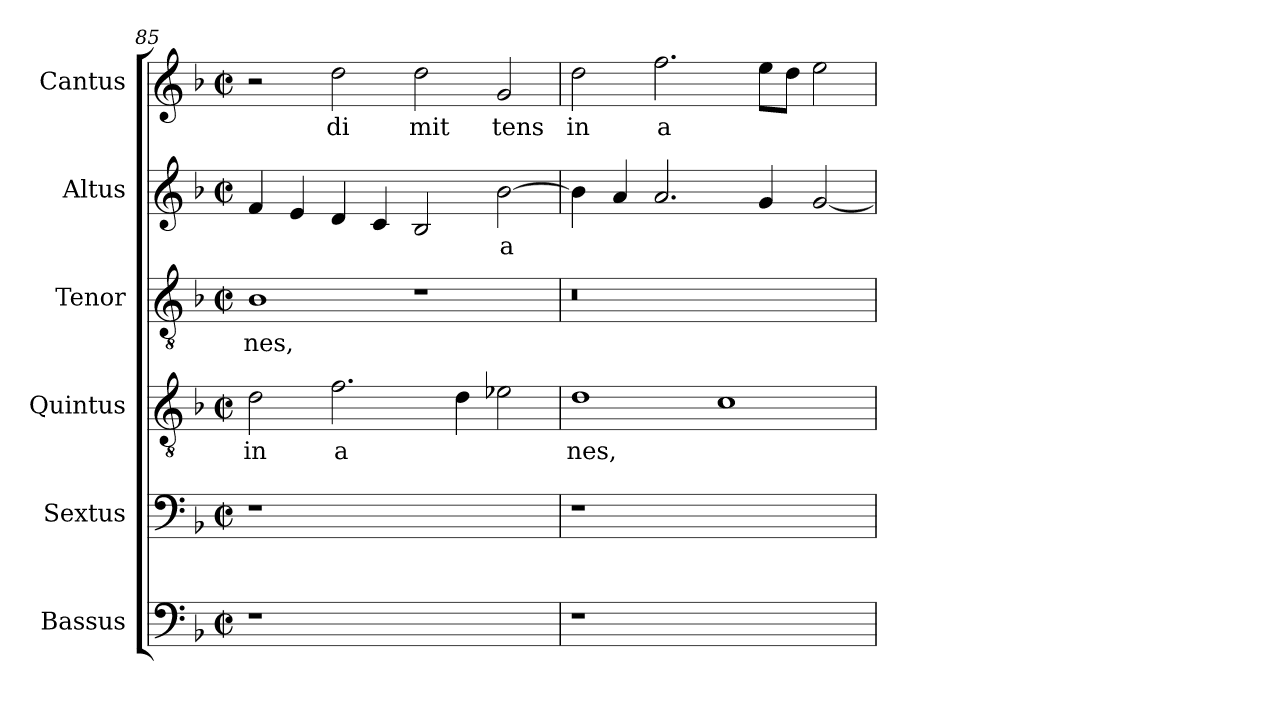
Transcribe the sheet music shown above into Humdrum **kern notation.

**kern	**kern	**kern	**text	**kern	**text	**kern	**text	**kern	**text
*part6	*part5	*part4	*part4	*part3	*part3	*part2	*part2	*part1	*part1
*staff6	*staff5	*staff4	*staff4	*staff3	*staff3	*staff2	*staff2	*staff1	*staff1
*I"Bassus	*I"Sextus	*I"Quintus	*	*I"Tenor	*	*I"Altus	*	*I"Cantus	*
*clefF4	*clefF4	*clefGv2	*	*clefGv2	*	*clefG2	*	*clefG2	*
*k[b-]	*k[b-]	*k[b-]	*	*k[b-]	*	*k[b-]	*	*k[b-]	*
*F:	*F:	*F:	*	*F:	*	*F:	*	*F:	*
*M2/2	*M2/2	*M2/2	*	*M2/2	*	*M2/2	*	*M2/2	*
*met(c|)	*met(c|)	*met(c|)	*	*met(c|)	*	*met(c|)	*	*met(c|)	*
=85	=85	=85	=85	=85	=85	=85	=85	=85	=85
!	!	!	!LO:LY:b:cj	!	!LO:LY:b:cj	!	!LO:LY:b:cj	!	!
1r	1r	2d\	in	1B-	nes,	4f/	--	2r	.
!	!	!	!	!	!	!	!LO:LY:b:cj	!	!
.	.	.	.	.	.	4e/	--	.	.
!	!	!	!LO:LY:b:cj	!	!	!	!LO:LY:b:cj	!	!LO:LY:b:cj
.	.	2.f\	a	.	.	4d/	--	2dd\	di
!	!	!	!	!	!	!	!LO:LY:b:cj	!	!
.	.	.	.	.	.	4c/	--	.	.
!	!	!	!	!	!	!	!LO:LY:b:cj	!	!LO:LY:b:cj
1ryy	1ryy	.	.	1r	.	2B-/	--	2dd\	mit
!	!	!	!LO:LY:b:cj	!	!	!	!	!	!
.	.	4d\	.	.	.	.	.	.	.
!	!	!	!LO:LY:b:cj	!	!	!	!LO:LY:b:cj	!	!LO:LY:b:cj
.	.	2e-X\	.	.	.	[>2b-\	-a-	2g/	tens
=86	=86	=86	=86	=86	=86	=86	=86	=86	=86
!	!	!	!LO:LY:b:cj	!	!	!	!LO:LY:b:cj	!	!LO:LY:b:cj
1r	1r	1d	nes,	0r	.	4b-\]	--	2dd\	in
!	!	!	!	!	!	!	!LO:LY:b:cj	!	!
.	.	.	.	.	.	4a/	--	.	.
!	!	!	!	!	!	!	!LO:LY:b:cj	!	!LO:LY:b:cj
.	.	.	.	.	.	2.a/	--	2.ff\	a
!	!	!	!LO:LY:b:cj	!	!	!	!	!	!
1ryy	1ryy	1c	.	.	.	.	.	.	.
!	!	!	!	!	!	!	!LO:LY:b:cj	!	!LO:LY:b:cj
.	.	.	.	.	.	4g/	--	8ee\L	.
!	!	!	!	!	!	!	!	!	!LO:LY:b:cj
.	.	.	.	.	.	.	.	8dd\J	.
!	!	!	!	!	!	!	!LO:LY:b:cj	!	!LO:LY:b:cj
.	.	.	.	.	.	[<2g/	--	2ee\	.
=	=	=	=	=	=	=	=	=	=
*-	*-	*-	*-	*-	*-	*-	*-	*-	*-
